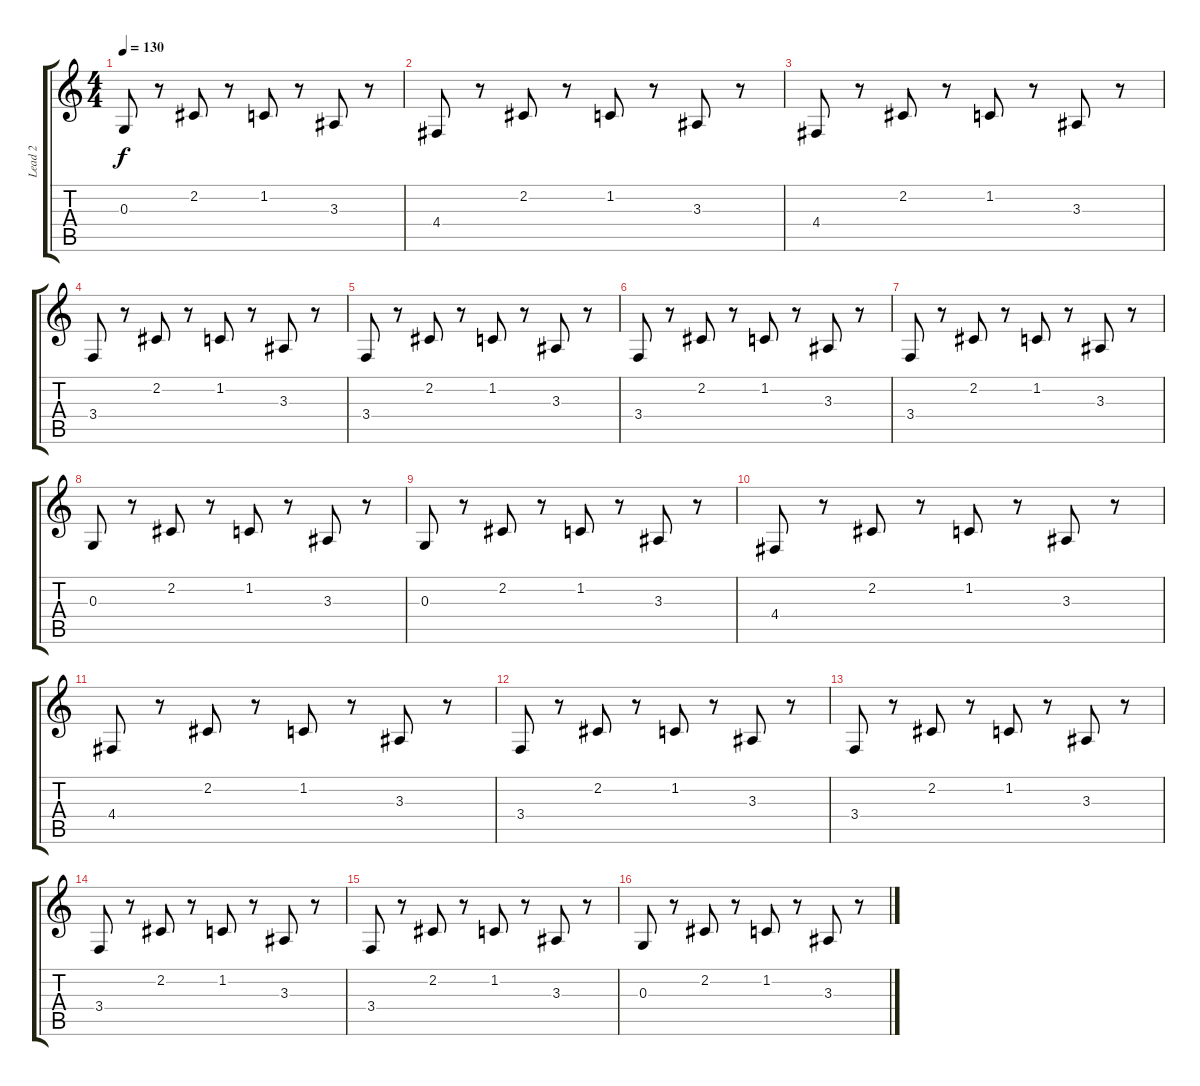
\track ("Lead 2" "Lead 2") {instrument lead2sawtooth}
\staff {score tabs}
\tuning (E4 B3 G3 D3 A2 E2) {hide}
\ts (4 4)
\tempo 130
\clef g2
\ks c
0.3.8{dy f} r.8 2.2.8 r.8 1.2.8 r.8 3.3.8 r.8 |
4.4.8 r.8 2.2.8 r.8 1.2.8 r.8 3.3.8 r.8 |
4.4.8 r.8 2.2.8 r.8 1.2.8 r.8 3.3.8 r.8 |
3.4.8 r.8 2.2.8 r.8 1.2.8 r.8 3.3.8 r.8 |
3.4.8 r.8 2.2.8 r.8 1.2.8 r.8 3.3.8 r.8 |
3.4.8 r.8 2.2.8 r.8 1.2.8 r.8 3.3.8 r.8 |
3.4.8 r.8 2.2.8 r.8 1.2.8 r.8 3.3.8 r.8 |
0.3.8 r.8 2.2.8 r.8 1.2.8 r.8 3.3.8 r.8 |
0.3.8 r.8 2.2.8 r.8 1.2.8 r.8 3.3.8 r.8 |
4.4.8 r.8 2.2.8 r.8 1.2.8 r.8 3.3.8 r.8 |
4.4.8 r.8 2.2.8 r.8 1.2.8 r.8 3.3.8 r.8 |
3.4.8 r.8 2.2.8 r.8 1.2.8 r.8 3.3.8 r.8 |
3.4.8 r.8 2.2.8 r.8 1.2.8 r.8 3.3.8 r.8 |
3.4.8 r.8 2.2.8 r.8 1.2.8 r.8 3.3.8 r.8 |
3.4.8 r.8 2.2.8 r.8 1.2.8 r.8 3.3.8 r.8 |
0.3.8 r.8 2.2.8 r.8 1.2.8 r.8 3.3.8 r.8
